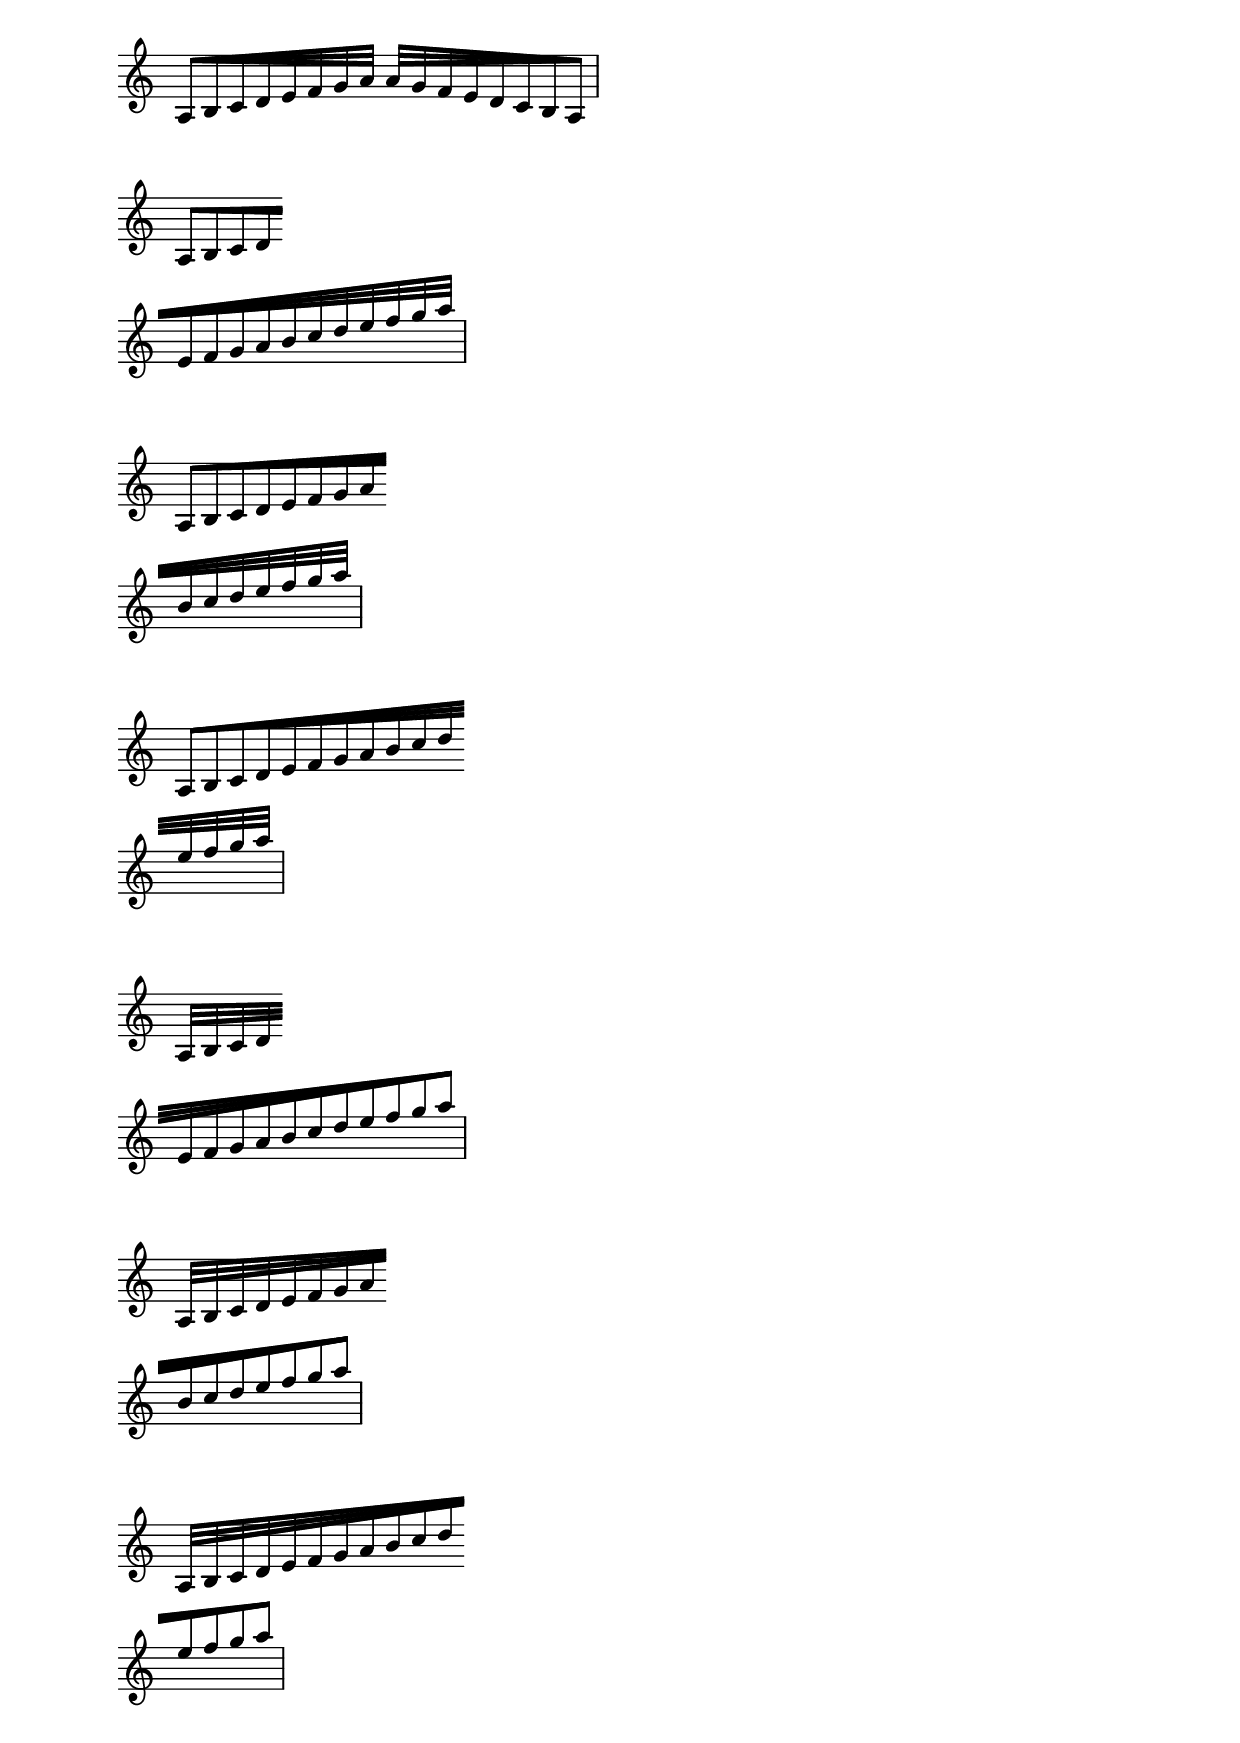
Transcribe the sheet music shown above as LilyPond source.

\version "2.14.0"
\header  {
  texidoc = "Feathered beams should have the same progress of their feathering
at the end of a line break as they do at the beginning of the next line."
}

\paper {
  left-margin = 2\cm
  line-width = 10\cm
  ragged-right = ##t
  indent = 0\cm
}

\new Staff <<
  \relative c' {
    \cadenzaOn
    \override Staff . TimeSignature #'stencil = ##f
    \override Voice . Beam #'breakable = ##t
    \once \override Voice . Beam #'grow-direction = #RIGHT
    a32[ b c d e f g a ]
    \once \override Voice . Beam #'grow-direction = #LEFT
    a[ g f e d c b a]  \bar "|"
} >>

\new Staff <<
  \relative c' {
    \cadenzaOn
    \override Staff . TimeSignature #'stencil = ##f
    \override Voice . Beam #'breakable = ##t
    \once \override Voice . Beam #'grow-direction = #RIGHT
    a32[ b c d \bar "" \break e f g a b c d e f g a ] \bar "|"
} >>

\new Staff <<
  \relative c' {
    \cadenzaOn
    \override Staff . TimeSignature #'stencil = ##f
    \override Voice . Beam #'breakable = ##t
    \once \override Voice . Beam #'grow-direction = #RIGHT
    a32[ b c d e f g a \bar "" \break b c d e f g a ] \bar "|"
} >>

\new Staff <<
  \relative c' {
    \cadenzaOn
    \override Staff . TimeSignature #'stencil = ##f
    \override Voice . Beam #'breakable = ##t
    \once \override Voice . Beam #'grow-direction = #RIGHT
    a32[ b c d e f g a b c d \bar "" \break e f g a ] \bar "|"
} >>

\new Staff <<
  \relative c' {
    \cadenzaOn
    \override Staff . TimeSignature #'stencil = ##f
    \override Voice . Beam #'breakable = ##t
    \once \override Voice . Beam #'grow-direction = #LEFT
    a32[ b c d \bar "" \break e f g a b c d e f g a ] \bar "|"
} >>

\new Staff <<
  \relative c' {
    \cadenzaOn
    \override Staff . TimeSignature #'stencil = ##f
    \override Voice . Beam #'breakable = ##t
    \once \override Voice . Beam #'grow-direction = #LEFT
    a32[ b c d e f g a \bar "" \break b c d e f g a ] \bar "|"
} >>

\new Staff <<
  \relative c' {
    \cadenzaOn
    \override Staff . TimeSignature #'stencil = ##f
    \override Voice . Beam #'breakable = ##t
    \once \override Voice . Beam #'grow-direction = #LEFT
    a32[ b c d e f g a b c d \bar "" \break e f g a ] \bar "|"
} >>

\new Staff <<
  \relative c' {
    \cadenzaOn
    \override Staff . TimeSignature #'stencil = ##f
    \override Voice . Stem #'direction = #DOWN
    \override Voice . Beam #'breakable = ##t
    \once \override Voice . Beam #'grow-direction = #RIGHT
    a32[ b c d \bar "" \break e f g a b c d e f g a ] \bar "|"
} >>

\new Staff <<
  \relative c' {
    \cadenzaOn
    \override Staff . TimeSignature #'stencil = ##f
    \override Voice . Stem #'direction = #DOWN
    \override Voice . Beam #'breakable = ##t
    \once \override Voice . Beam #'grow-direction = #RIGHT
    a32[ b c d e f g a \bar "" \break b c d e f g a ] \bar "|"
} >>

\new Staff <<
  \relative c' {
    \cadenzaOn
    \override Staff . TimeSignature #'stencil = ##f
    \override Voice . Stem #'direction = #DOWN
    \override Voice . Beam #'breakable = ##t
    \once \override Voice . Beam #'grow-direction = #RIGHT
    a32[ b c d e f g a b c d \bar "" \break e f g a ] \bar "|"
} >>

\new Staff <<
  \relative c' {
    \cadenzaOn
    \override Staff . TimeSignature #'stencil = ##f
    \override Voice . Stem #'direction = #DOWN
    \override Voice . Beam #'breakable = ##t
    \once \override Voice . Beam #'grow-direction = #LEFT
    a32[ b c d \bar "" \break e f g a b c d e f g a ] \bar "|"
} >>

\new Staff <<
  \relative c' {
    \cadenzaOn
    \override Staff . TimeSignature #'stencil = ##f
    \override Voice . Stem #'direction = #DOWN
    \override Voice . Beam #'breakable = ##t
    \once \override Voice . Beam #'grow-direction = #LEFT
    a32[ b c d e f g a \bar "" \break b c d e f g a ] \bar "|"
} >>

\new Staff <<
  \relative c' {
    \cadenzaOn
    \override Staff . TimeSignature #'stencil = ##f
    \override Voice . Stem #'direction = #DOWN
    \override Voice . Beam #'breakable = ##t
    \once \override Voice . Beam #'grow-direction = #LEFT
    a32[ b c d e f g a b c d \bar "" \break e f g a ] \bar "|"
} >>
